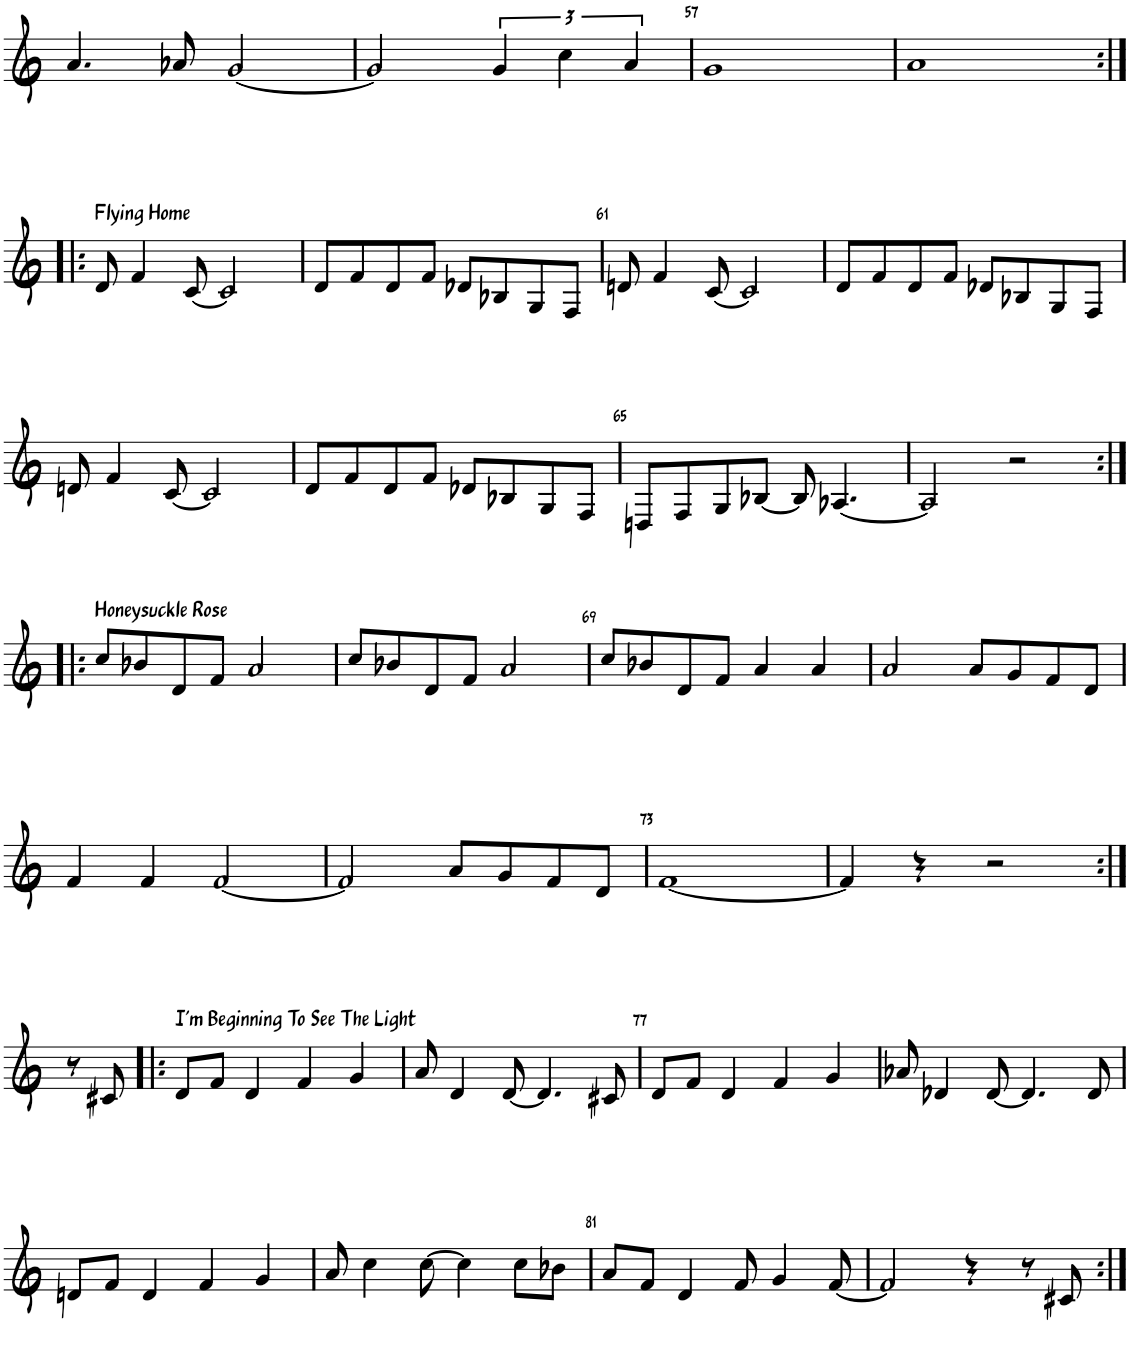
**kern
*part1
*staff1
*I"Piano
*I'Pno.
!!LO:PB:g=z
*clefG2
*k[]
*M4/4
=55
4.a/
8a-X/
[2g/
=56
2g/]
6g/
6cc\
6a/
=57
1g
=58
1a
!!LO:LB:g=z
=59:|!|:
!LO:TX:a:t=Flying Home
8d/
4f/
[8c/
2c/]
=60
8d/L
8f/
8d/
8f/J
8d-X/L
8B-X/
8G/
8F/J
=61
8dn/
4f/
[8c/
2c/]
=62
8d/L
8f/
8d/
8f/J
8d-X/L
8B-X/
8G/
8F/J
!!LO:LB:g=z
=63
8dn/
4f/
[8c/
2c/]
=64
8d/L
8f/
8d/
8f/J
8d-X/L
8B-X/
8G/
8F/J
=65
8Dn/L
8F/
8G/
[8B-X/J
8B-/]
[4.A-X/
=66
2A-/]
2r
!!LO:LB:g=z
=67:|!|:
!LO:TX:a:t=Honeysuckle Rose
8cc/L
8b-X/
8d/
8f/J
2a/
=68
8cc/L
8b-X/
8d/
8f/J
2a/
=69
8cc/L
8b-X/
8d/
8f/J
4a/
4a/
=70
2a/
8a/L
8g/
8f/
8d/J
!!LO:LB:g=z
=71
4f/
4f/
[2f/
=72
2f/]
8a/L
8g/
8f/
8d/J
=73
[1f
=74
4f/]
4r
2r
!!LO:LB:g=z
=74X3:|!
8r
8c#X/
=75!|:
!LO:TX:a:t=I'm Beginning To See The Light
8d/L
8f/J
4d/
4f/
4g/
=76
8a/
4d/
[8d/
4.d/]
8c#X/
=77
8d/L
8f/J
4d/
4f/
4g/
=78
8a-X/
4d-X/
[8d-/
4.d-/]
8d-/
!!LO:LB:g=z
=79
8dn/L
8f/J
4d/
4f/
4g/
=80
8a/
4cc\
[8cc\
4cc\]
8cc\L
8b-X\J
=81
8a/L
8f/J
4d/
8f/
4g/
[8f/
=82
2f/]
4r
8r
8c#X/
=:|!
*-
